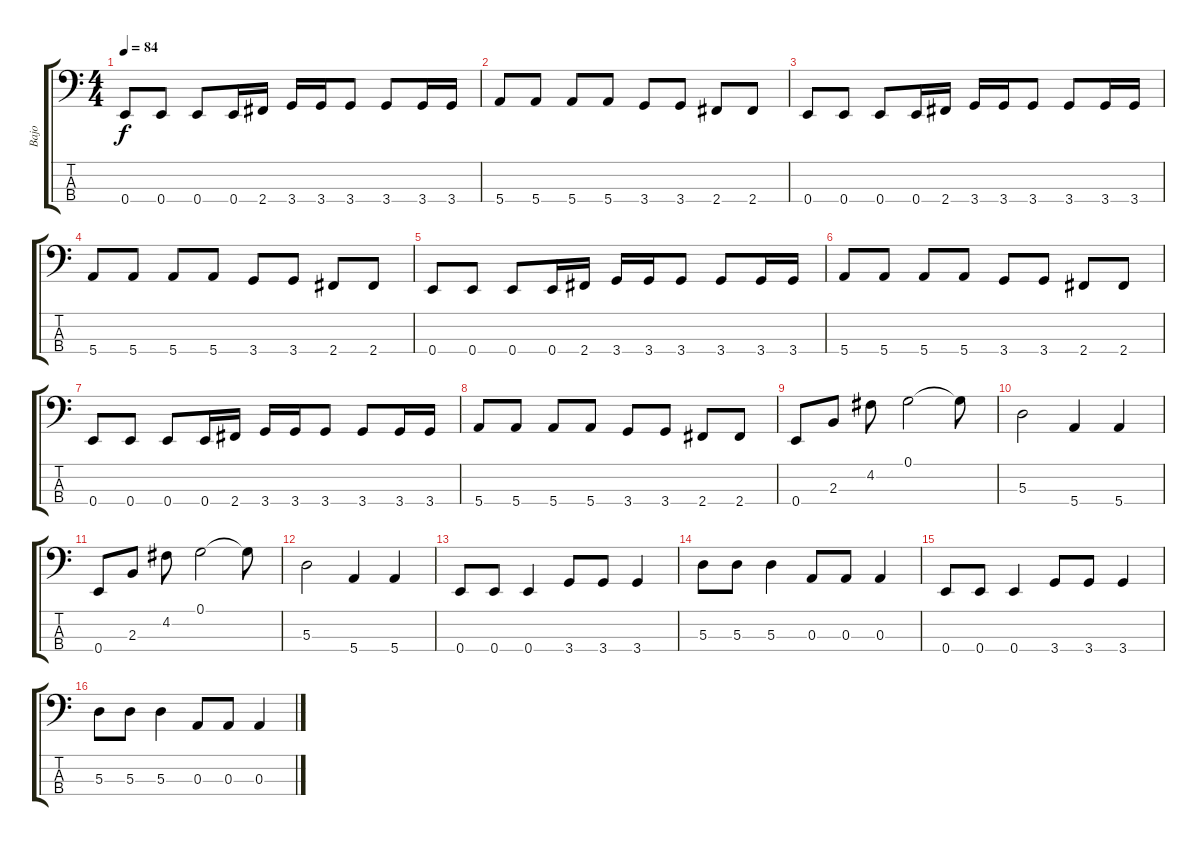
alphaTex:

\track ("Bajo" "Bajo") {instrument electricbassfinger}
\staff {score tabs}
\tuning (G2 D2 A1 E1) {hide}
\ts (4 4)
\tempo 84
\clef f4
\ks c
0.4.8{dy f} 0.4.8 0.4.8 0.4.16 2.4.16 3.4.16 3.4.16 3.4.8 3.4.8 3.4.16 3.4.16 |
5.4.8 5.4.8 5.4.8 5.4.8 3.4.8 3.4.8 2.4.8 2.4.8 |
0.4.8 0.4.8 0.4.8 0.4.16 2.4.16 3.4.16 3.4.16 3.4.8 3.4.8 3.4.16 3.4.16 |
5.4.8 5.4.8 5.4.8 5.4.8 3.4.8 3.4.8 2.4.8 2.4.8 |
0.4.8 0.4.8 0.4.8 0.4.16 2.4.16 3.4.16 3.4.16 3.4.8 3.4.8 3.4.16 3.4.16 |
5.4.8 5.4.8 5.4.8 5.4.8 3.4.8 3.4.8 2.4.8 2.4.8 |
0.4.8 0.4.8 0.4.8 0.4.16 2.4.16 3.4.16 3.4.16 3.4.8 3.4.8 3.4.16 3.4.16 |
5.4.8 5.4.8 5.4.8 5.4.8 3.4.8 3.4.8 2.4.8 2.4.8 |
0.4.8 2.3.8 4.2.8 0.1.2 0.1{t}.8 |
5.3.2 5.4.4 5.4.4 |
0.4.8 2.3.8 4.2.8 0.1.2 0.1{t}.8 |
5.3.2 5.4.4 5.4.4 |
0.4.8 0.4.8 0.4.4 3.4.8 3.4.8 3.4.4 |
5.3.8 5.3.8 5.3.4 0.3.8 0.3.8 0.3.4 |
0.4.8 0.4.8 0.4.4 3.4.8 3.4.8 3.4.4 |
5.3.8 5.3.8 5.3.4 0.3.8 0.3.8 0.3.4
